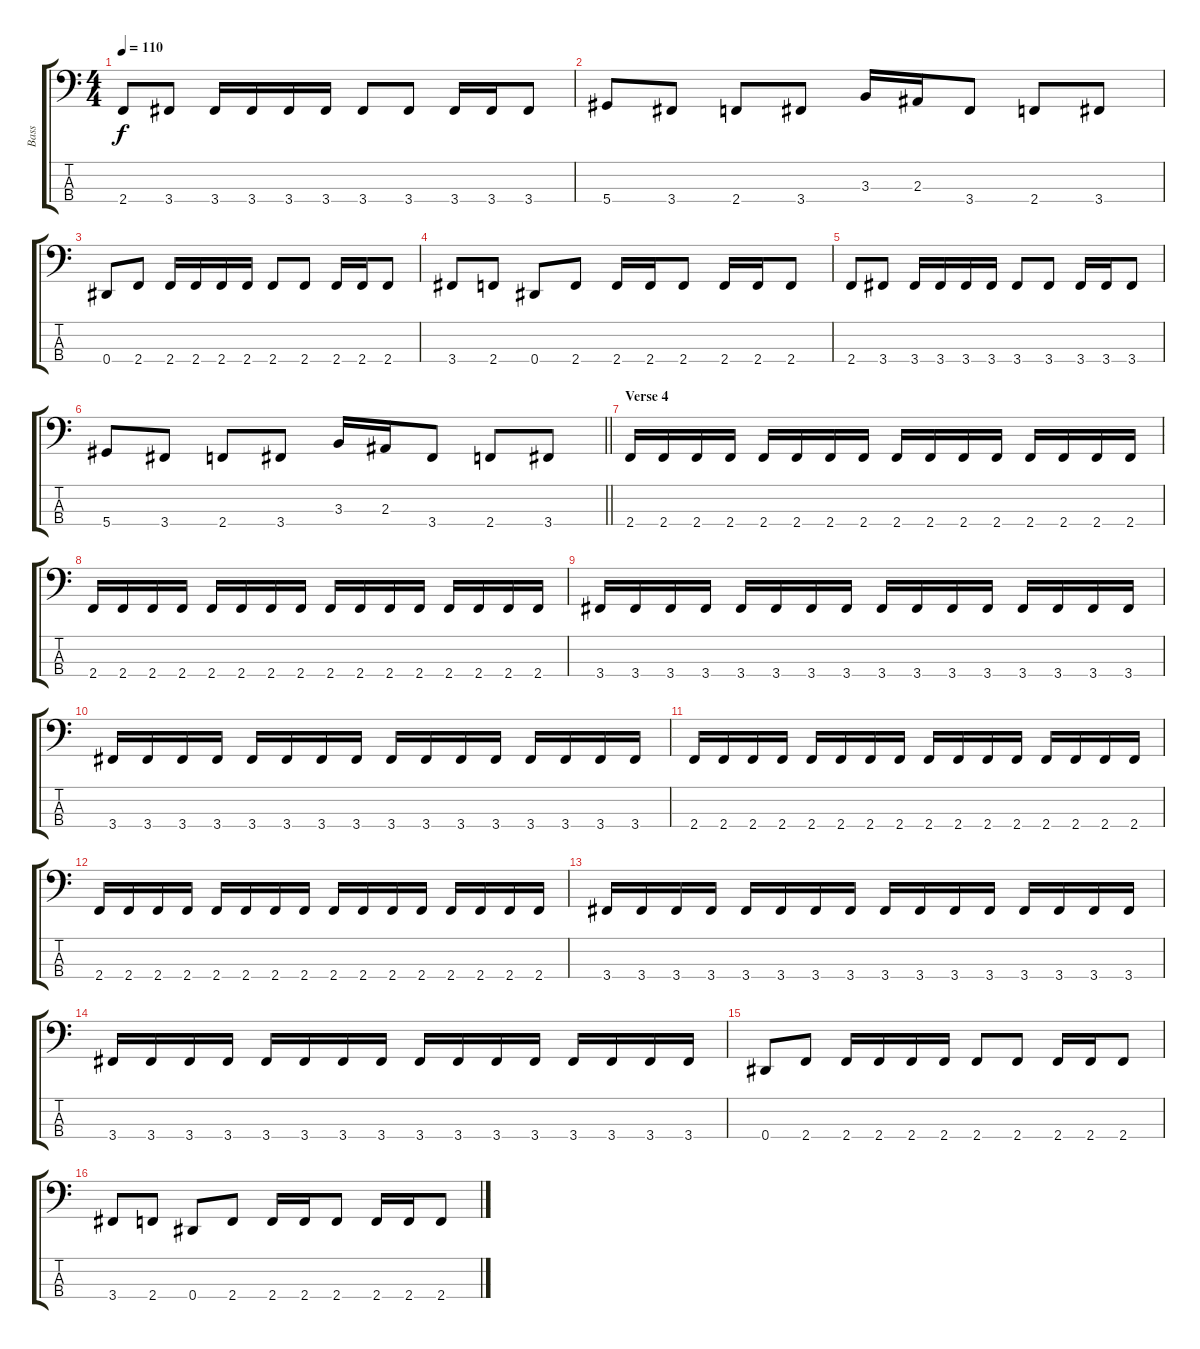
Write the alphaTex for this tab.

\track ("Bass" "Bass") {instrument electricbassfinger}
\staff {score tabs}
\tuning (Gb2 Db2 Ab1 Eb1) {hide}
\ts (4 4)
\tempo 110
\clef f4
\ks c
2.4.8{dy f} 3.4.8 3.4.16 3.4.16 3.4.16 3.4.16 3.4.8 3.4.8 3.4.16 3.4.16 3.4.8 |
5.4.8 3.4.8 2.4.8 3.4.8 3.3.16 2.3.16 3.4.8 2.4.8 3.4.8 |
0.4.8 2.4.8 2.4.16 2.4.16 2.4.16 2.4.16 2.4.8 2.4.8 2.4.16 2.4.16 2.4.8 |
3.4.8 2.4.8 0.4.8 2.4.8 2.4.16 2.4.16 2.4.8 2.4.16 2.4.16 2.4.8 |
2.4.8 3.4.8 3.4.16 3.4.16 3.4.16 3.4.16 3.4.8 3.4.8 3.4.16 3.4.16 3.4.8 |
\barLineRight lightlight
5.4.8 3.4.8 2.4.8 3.4.8 3.3.16 2.3.16 3.4.8 2.4.8 3.4.8 |
\section ("" "Verse 4")
2.4.16 2.4.16 2.4.16 2.4.16 2.4.16 2.4.16 2.4.16 2.4.16 2.4.16 2.4.16 2.4.16 2.4.16 2.4.16 2.4.16 2.4.16 2.4.16 |
2.4.16 2.4.16 2.4.16 2.4.16 2.4.16 2.4.16 2.4.16 2.4.16 2.4.16 2.4.16 2.4.16 2.4.16 2.4.16 2.4.16 2.4.16 2.4.16 |
3.4.16 3.4.16 3.4.16 3.4.16 3.4.16 3.4.16 3.4.16 3.4.16 3.4.16 3.4.16 3.4.16 3.4.16 3.4.16 3.4.16 3.4.16 3.4.16 |
3.4.16 3.4.16 3.4.16 3.4.16 3.4.16 3.4.16 3.4.16 3.4.16 3.4.16 3.4.16 3.4.16 3.4.16 3.4.16 3.4.16 3.4.16 3.4.16 |
2.4.16 2.4.16 2.4.16 2.4.16 2.4.16 2.4.16 2.4.16 2.4.16 2.4.16 2.4.16 2.4.16 2.4.16 2.4.16 2.4.16 2.4.16 2.4.16 |
2.4.16 2.4.16 2.4.16 2.4.16 2.4.16 2.4.16 2.4.16 2.4.16 2.4.16 2.4.16 2.4.16 2.4.16 2.4.16 2.4.16 2.4.16 2.4.16 |
3.4.16 3.4.16 3.4.16 3.4.16 3.4.16 3.4.16 3.4.16 3.4.16 3.4.16 3.4.16 3.4.16 3.4.16 3.4.16 3.4.16 3.4.16 3.4.16 |
3.4.16 3.4.16 3.4.16 3.4.16 3.4.16 3.4.16 3.4.16 3.4.16 3.4.16 3.4.16 3.4.16 3.4.16 3.4.16 3.4.16 3.4.16 3.4.16 |
0.4.8 2.4.8 2.4.16 2.4.16 2.4.16 2.4.16 2.4.8 2.4.8 2.4.16 2.4.16 2.4.8 |
3.4.8 2.4.8 0.4.8 2.4.8 2.4.16 2.4.16 2.4.8 2.4.16 2.4.16 2.4.8
